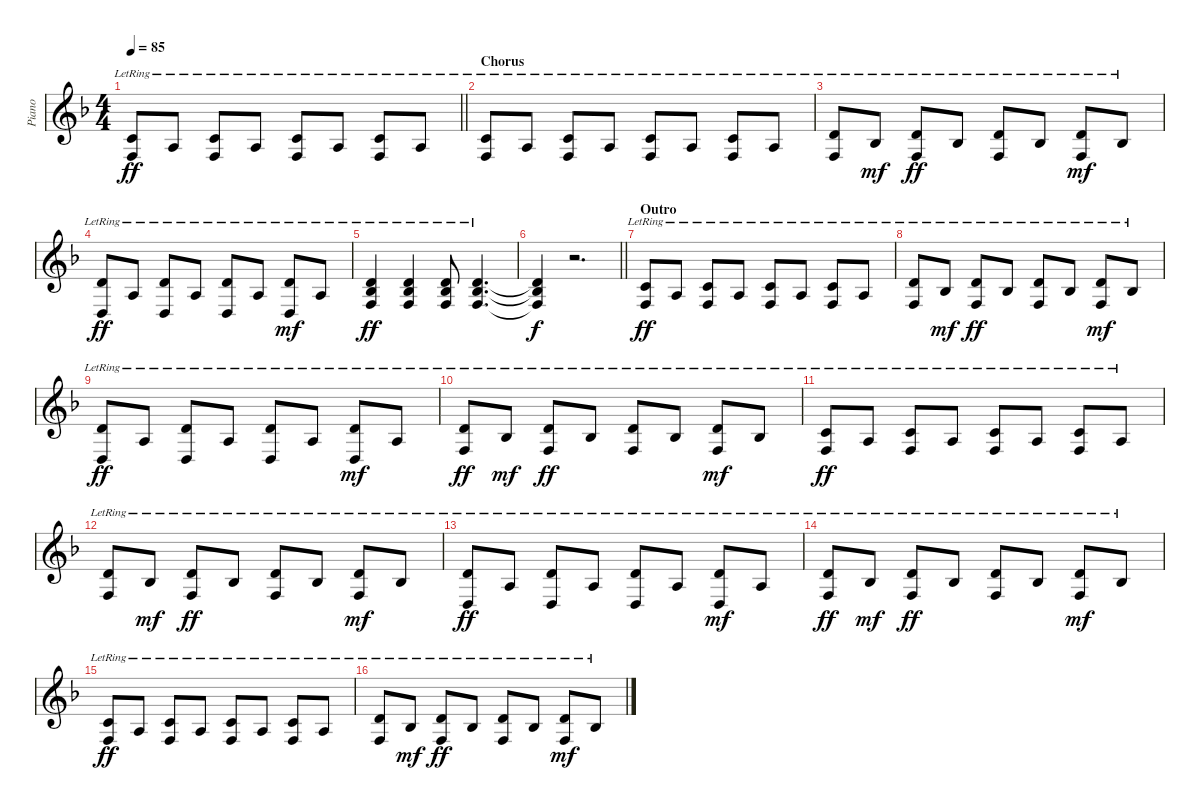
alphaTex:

\track ("Piano" "Piano") {instrument brightacousticpiano}
\staff {score}
\tuning (E4 B3 G3 D3 A2 E2) {hide}
\ts (4 4)
\tempo 85
\clef g2
\barLineRight lightlight
\ks f
(1.2{lr} 3.4{lr}).8{dy ff} 2.3{lr}.8 (1.2{lr} 3.4{lr}).8 2.3{lr}.8 (1.2{lr} 3.4{lr}).8 2.3{lr}.8 (1.2{lr} 3.4{lr}).8 2.3{lr}.8 |
\section ("" "Chorus")
(1.2{lr} 3.4{lr}).8 2.3{lr}.8 (1.2{lr} 3.4{lr}).8 2.3{lr}.8 (1.2{lr} 3.4{lr}).8 2.3{lr}.8 (1.2{lr} 3.4{lr}).8 2.3{lr}.8 |
(3.2{lr} 3.4{lr}).8 3.3{lr}.8{dy mf} (3.2{lr} 3.4{lr}).8{dy ff} 3.3{lr}.8 (3.2{lr} 3.4{lr}).8 3.3{lr}.8 (3.2{lr} 3.4{lr}).8{dy mf} 3.3{lr}.8 |
(3.2{lr} 0.4{lr}).8{dy ff} 2.3{lr}.8 (3.2{lr} 0.4{lr}).8 2.3{lr}.8 (3.2{lr} 0.4{lr}).8 2.3{lr}.8 (3.2{lr} 0.4{lr}).8{dy mf} 2.3{lr}.8 |
(3.2{lr} 3.3{lr} 3.4{lr}).4{dy ff} (3.2{lr} 3.3{lr} 3.4{lr}).4 (3.2{lr} 3.3{lr} 3.4{lr}).8 (3.2{lr} 3.3{lr} 3.4{lr}).4{d} |
\barLineRight lightlight
(3.2{t} 3.3{t} 3.4{t}).4{dy f} r.2{d} |
\section ("" "Outro")
(1.2{lr} 3.4{lr}).8{dy ff} 2.3{lr}.8 (1.2{lr} 3.4{lr}).8 2.3{lr}.8 (1.2{lr} 3.4{lr}).8 2.3{lr}.8 (1.2{lr} 3.4{lr}).8 2.3{lr}.8 |
(3.2{lr} 3.4{lr}).8 3.3{lr}.8{dy mf} (3.2{lr} 3.4{lr}).8{dy ff} 3.3{lr}.8 (3.2{lr} 3.4{lr}).8 3.3{lr}.8 (3.2{lr} 3.4{lr}).8{dy mf} 3.3{lr}.8 |
(3.2{lr} 0.4{lr}).8{dy ff} 2.3{lr}.8 (3.2{lr} 0.4{lr}).8 2.3{lr}.8 (3.2{lr} 0.4{lr}).8 2.3{lr}.8 (3.2{lr} 0.4{lr}).8{dy mf} 2.3{lr}.8 |
(3.2{lr} 3.4{lr}).8{dy ff} 3.3{lr}.8{dy mf} (3.2{lr} 3.4{lr}).8{dy ff} 3.3{lr}.8 (3.2{lr} 3.4{lr}).8 3.3{lr}.8 (3.2{lr} 3.4{lr}).8{dy mf} 3.3{lr}.8 |
(1.2{lr} 3.4{lr}).8{dy ff} 2.3{lr}.8 (1.2{lr} 3.4{lr}).8 2.3{lr}.8 (1.2{lr} 3.4{lr}).8 2.3{lr}.8 (1.2{lr} 3.4{lr}).8 2.3{lr}.8 |
(3.2{lr} 3.4{lr}).8 3.3{lr}.8{dy mf} (3.2{lr} 3.4{lr}).8{dy ff} 3.3{lr}.8 (3.2{lr} 3.4{lr}).8 3.3{lr}.8 (3.2{lr} 3.4{lr}).8{dy mf} 3.3{lr}.8 |
(3.2{lr} 0.4{lr}).8{dy ff} 2.3{lr}.8 (3.2{lr} 0.4{lr}).8 2.3{lr}.8 (3.2{lr} 0.4{lr}).8 2.3{lr}.8 (3.2{lr} 0.4{lr}).8{dy mf} 2.3{lr}.8 |
(3.2{lr} 3.4{lr}).8{dy ff} 3.3{lr}.8{dy mf} (3.2{lr} 3.4{lr}).8{dy ff} 3.3{lr}.8 (3.2{lr} 3.4{lr}).8 3.3{lr}.8 (3.2{lr} 3.4{lr}).8{dy mf} 3.3{lr}.8 |
(1.2{lr} 3.4{lr}).8{dy ff} 2.3{lr}.8 (1.2{lr} 3.4{lr}).8 2.3{lr}.8 (1.2{lr} 3.4{lr}).8 2.3{lr}.8 (1.2{lr} 3.4{lr}).8 2.3{lr}.8 |
(3.2{lr} 3.4{lr}).8 3.3{lr}.8{dy mf} (3.2{lr} 3.4{lr}).8{dy ff} 3.3{lr}.8 (3.2{lr} 3.4{lr}).8 3.3{lr}.8 (3.2{lr} 3.4{lr}).8{dy mf} 3.3{lr}.8
